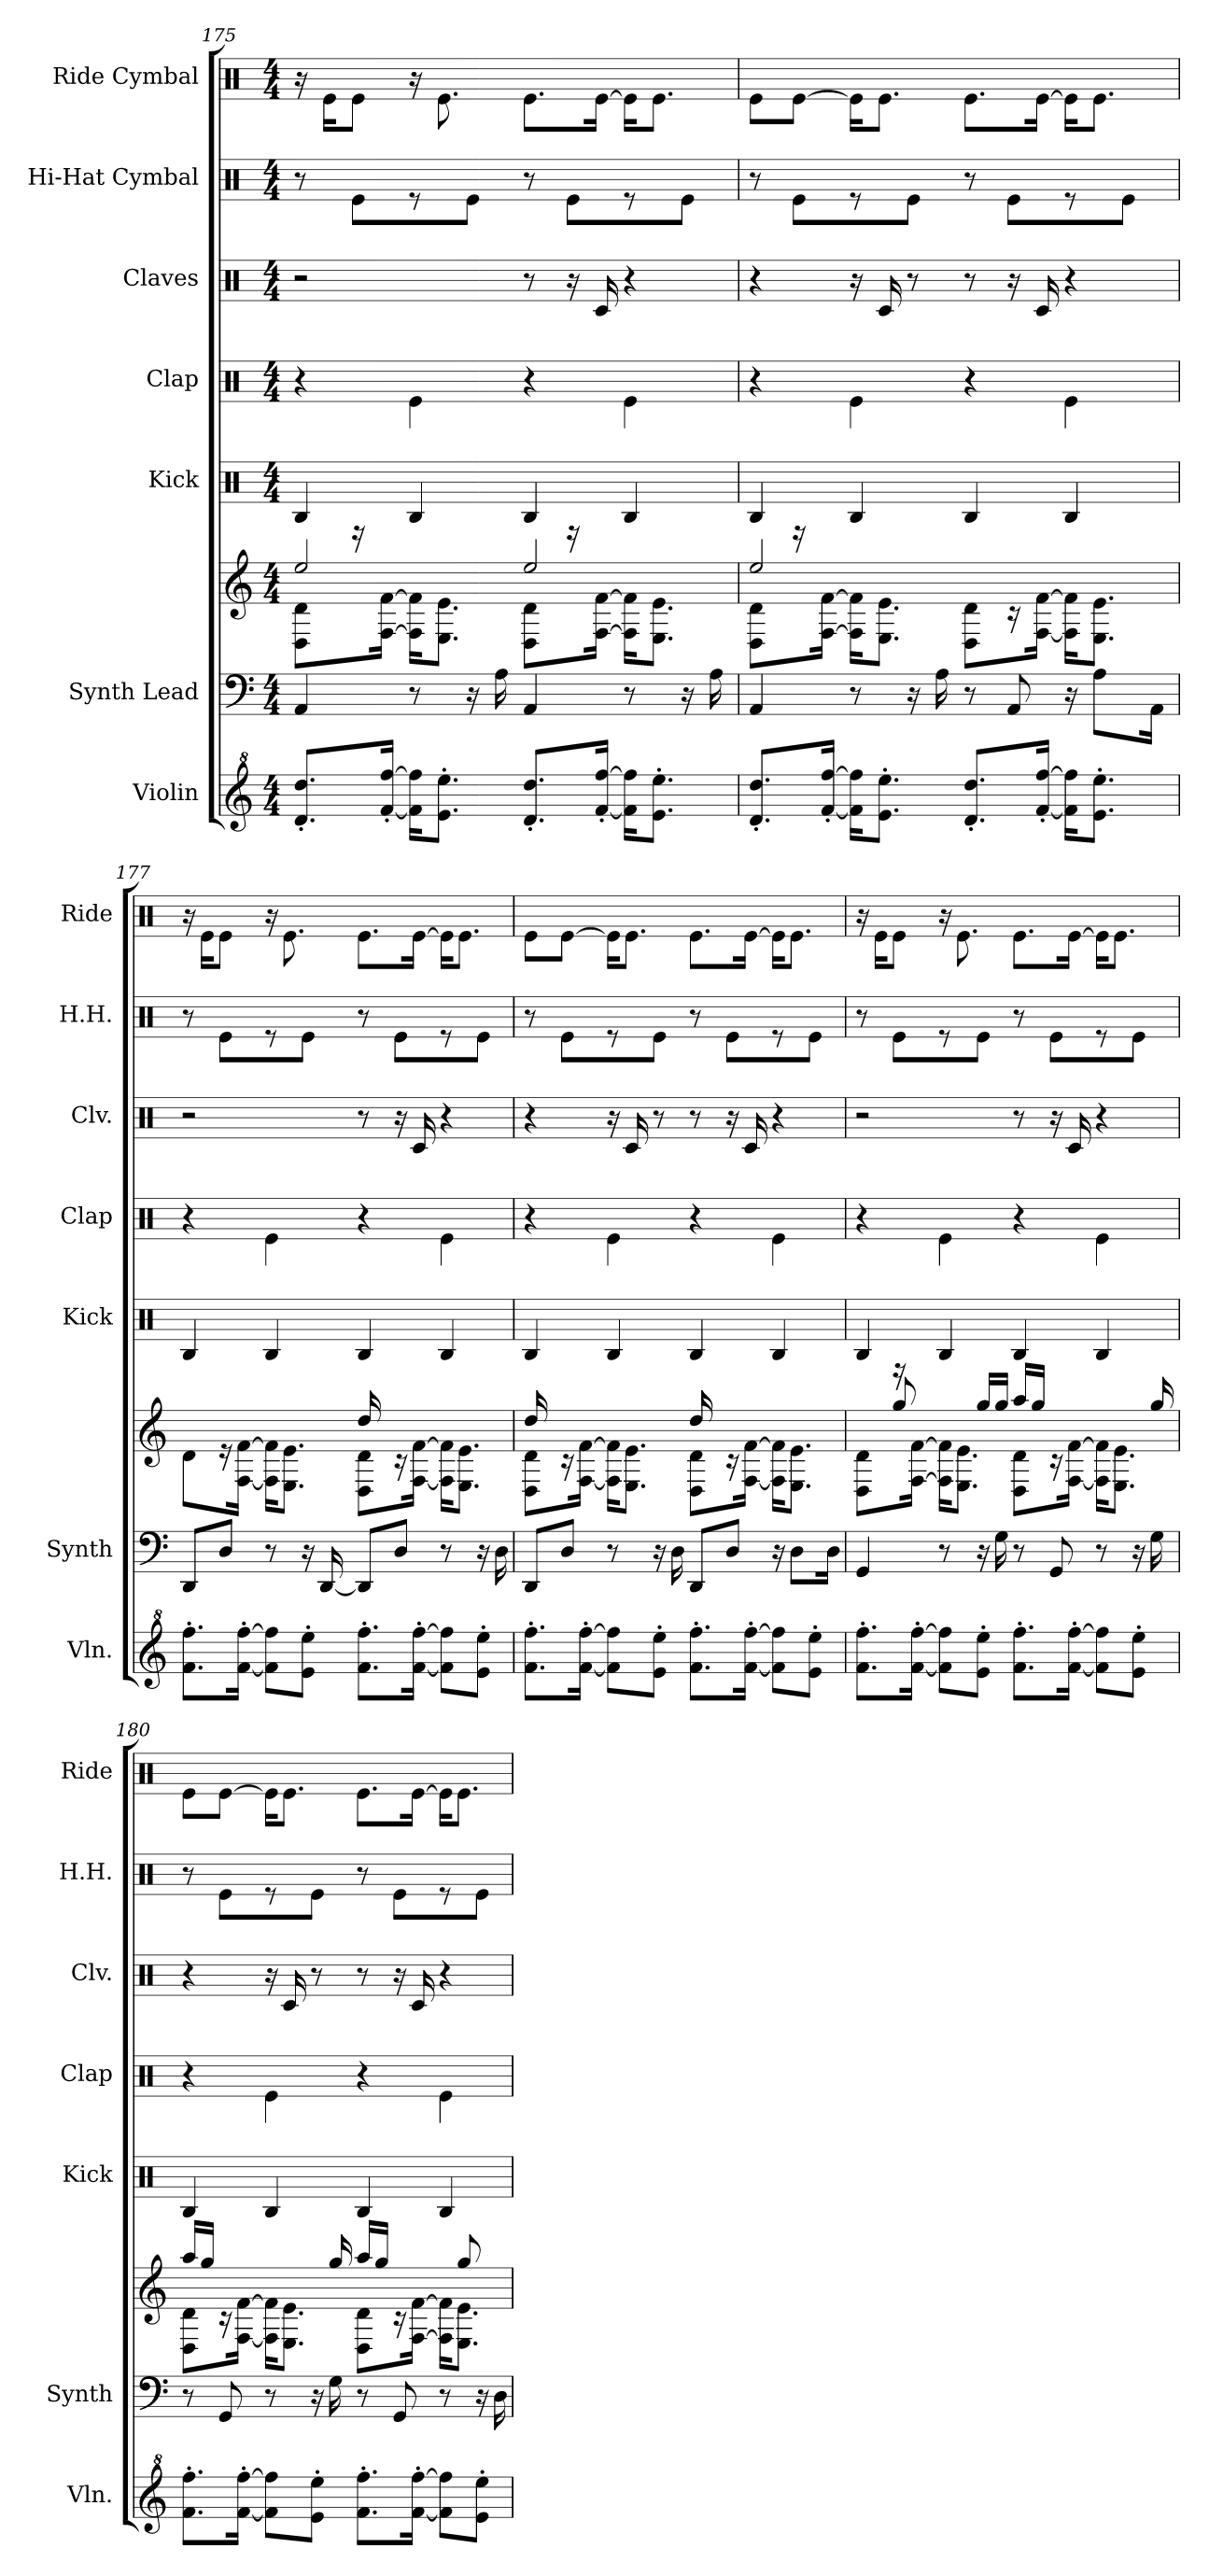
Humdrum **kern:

**kern	**kern	**kern	**kern	**kern	**kern	**kern	**kern
*part7	*part6	*part6	*part5	*part4	*part3	*part2	*part1
*staff8	*staff7	*staff6	*staff5	*staff4	*staff3	*staff2	*staff1
*I"Violin	*I"Synth Lead	*	*I"Kick	*I"Clap	*I"Claves	*I"Hi-Hat Cymbal	*I"Ride Cymbal
*I'Vln.	*I'Synth	*	*I'Kick	*I'Clap	*I'Clv.	*I'H.H.	*I'Ride
!!LO:LB:g=z
*clefG^2	*clefF4	*clefG2	*clefX	*clefX	*clefX	*clefX	*clefX
*k[]	*k[]	*k[]	*k[]	*k[]	*k[]	*k[]	*k[]
*a:	*a:	*a:	*a:	*a:	*a:	*a:	*a:
*M4/4	*M4/4	*M4/4	*M4/4	*M4/4	*M4/4	*M4/4	*M4/4
=175	=175	=175	=175	=175	=175	=175	=175
*	*	*^	*	*	*	*	*
8.dd/'< 8.ddd/'<L	4AA/	8D\ 8d\L	2ee/	4RB/	4r	2r	8r	16r
.	.	.	.	.	.	.	.	16Re\KL
.	.	16r	.	.	.	.	8Re\L	8Re\J
[16ff/'< [16fff/'<Jk	.	[<16F\ [<16f\Jk	.	.	.	.	.	.
16ff\] 16fff\]KL	8r	16F\] 16f\]KL	.	4RB/	4Re\	.	8r	16r
8.ee\'> 8.eee\'>J	.	8.E\ 8.e\J	.	.	.	.	.	8.Re\
.	16r	.	.	.	.	.	8Re\J	.
.	16A\	.	.	.	.	.	.	.
8.dd/'< 8.ddd/'<L	4AA/	8D\ 8d\L	2ee/	4RB/	4r	8r	8r	8.Re\L
.	.	16r	.	.	.	16r	8Re\L	.
[16ff/'< [16fff/'<Jk	.	[<16F\ [<16f\Jk	.	.	.	16Rc/	.	[16Re\Jk
16ff\] 16fff\]KL	8r	16F\] 16f\]KL	.	4RB/	4Re\	4r	8r	16Re\KL]
8.ee\'> 8.eee\'>J	.	8.E\ 8.e\J	.	.	.	.	.	8.Re\J
.	16r	.	.	.	.	.	8Re\J	.
.	16A\	.	.	.	.	.	.	.
=176	=176	=176	=176	=176	=176	=176	=176	=176
8.dd/'< 8.ddd/'<L	4AA/	8D\ 8d\L	2ee/	4RB/	4r	4r	8r	8Re\L
.	.	16r	.	.	.	.	8Re\L	[8Re\J
[16ff/'< [16fff/'<Jk	.	[<16F\ [<16f\Jk	.	.	.	.	.	.
16ff\] 16fff\]KL	8r	16F\] 16f\]KL	.	4RB/	4Re\	16r	8r	16Re\KL]
8.ee\'> 8.eee\'>J	.	8.E\ 8.e\J	.	.	.	16Rc/	.	8.Re\J
.	16r	.	.	.	.	8r	8Re\J	.
.	16A\	.	.	.	.	.	.	.
8.dd/'< 8.ddd/'<L	8r	8D\ 8d\L	2ryy	4RB/	4r	8r	8r	8.Re\L
.	8AA/	16r	.	.	.	16r	8Re\L	.
[16ff/'< [16fff/'<Jk	.	[<16F\ [<16f\Jk	.	.	.	16Rc/	.	[16Re\Jk
16ff\] 16fff\]KL	16r	16F\] 16f\]KL	.	4RB/	4Re\	4r	8r	16Re\KL]
8.ee\'> 8.eee\'>J	8A\L	8.E\ 8.e\J	.	.	.	.	.	8.Re\J
.	.	.	.	.	.	.	8Re\J	.
.	16AA\Jk	.	.	.	.	.	.	.
=177	=177	=177	=177	=177	=177	=177	=177	=177
8.ff\'> 8.fff\'>L	8DD/L	8d\L	2ryy	4RB/	4r	2r	8r	16r
.	.	.	.	.	.	.	.	16Re\KL
.	8D/J	16r	.	.	.	.	8Re\L	8Re\J
[16ff\'> [16fff\'>Jk	.	[<16F\ [<16f\Jk	.	.	.	.	.	.
8ff\] 8fff\]L	8r	16F\] 16f\]KL	.	4RB/	4Re\	.	8r	16r
.	.	8.E\ 8.e\J	.	.	.	.	.	8.Re\
8ee\'> 8eee\'>J	16r	.	.	.	.	.	8Re\J	.
.	[16DD/	.	.	.	.	.	.	.
8.ff\'> 8.fff\'>L	8DD/L]	8D\ 8d\L	16dd/	4RB/	4r	8r	8r	8.Re\L
.	.	.	16ryy	.	.	.	.	.
.	8D/J	16r	8ryy	.	.	16r	8Re\L	.
[16ff\'> [16fff\'>Jk	.	[<16F\ [<16f\Jk	.	.	.	16Rc/	.	[16Re\Jk
8ff\] 8fff\]L	8r	16F\] 16f\]KL	4ryy	4RB/	4Re\	4r	8r	16Re\KL]
.	.	8.E\ 8.e\J	.	.	.	.	.	8.Re\J
8ee\'> 8eee\'>J	16r	.	.	.	.	.	8Re\J	.
.	16D\	.	.	.	.	.	.	.
!!LO:PB:g=z
=178	=178	=178	=178	=178	=178	=178	=178	=178
8.ff\'> 8.fff\'>L	8DD/L	8D\ 8d\L	16dd/	4RB/	4r	4r	8r	8Re\L
.	.	.	16ryy	.	.	.	.	.
.	8D/J	16r	8ryy	.	.	.	8Re\L	[8Re\J
[16ff\'> [16fff\'>Jk	.	[<16F\ [<16f\Jk	.	.	.	.	.	.
8ff\] 8fff\]L	8r	16F\] 16f\]KL	4ryy	4RB/	4Re\	16r	8r	16Re\KL]
.	.	8.E\ 8.e\J	.	.	.	16Rc/	.	8.Re\J
8ee\'> 8eee\'>J	16r	.	.	.	.	8r	8Re\J	.
.	16D\	.	.	.	.	.	.	.
8.ff\'> 8.fff\'>L	8DD/L	8D\ 8d\L	16dd/	4RB/	4r	8r	8r	8.Re\L
.	.	.	16ryy	.	.	.	.	.
.	8D/J	16r	8ryy	.	.	16r	8Re\L	.
[16ff\'> [16fff\'>Jk	.	[<16F\ [<16f\Jk	.	.	.	16Rc/	.	[16Re\Jk
8ff\] 8fff\]L	16r	16F\] 16f\]KL	4ryy	4RB/	4Re\	4r	8r	16Re\KL]
.	8D\L	8.E\ 8.e\J	.	.	.	.	.	8.Re\J
8ee\'> 8eee\'>J	.	.	.	.	.	.	8Re\J	.
.	16D\Jk	.	.	.	.	.	.	.
=179	=179	=179	=179	=179	=179	=179	=179	=179
8.ff\'> 8.fff\'>L	4GG/	8D\ 8d\L	8ryy	4RB/	4r	2r	8r	16r
.	.	.	.	.	.	.	.	16Re\KL
.	.	16r	8gg/	.	.	.	8Re\L	8Re\J
[16ff\'> [16fff\'>Jk	.	[<16F\ [<16f\Jk	.	.	.	.	.	.
8ff\] 8fff\]L	8r	16F\] 16f\]KL	8ryy	4RB/	4Re\	.	8r	16r
.	.	8.E\ 8.e\J	.	.	.	.	.	8.Re\
8ee\'> 8eee\'>J	16r	.	16gg/LL	.	.	.	8Re\J	.
.	16G\	.	16gg/JJ	.	.	.	.	.
8.ff\'> 8.fff\'>L	8r	8D\ 8d\L	16aa/LL	4RB/	4r	8r	8r	8.Re\L
.	.	.	16gg/JJ	.	.	.	.	.
.	8GG/	16r	8ryy	.	.	16r	8Re\L	.
[16ff\'> [16fff\'>Jk	.	[<16F\ [<16f\Jk	.	.	.	16Rc/	.	[16Re\Jk
8ff\] 8fff\]L	8r	16F\] 16f\]KL	8ryy	4RB/	4Re\	4r	8r	16Re\KL]
.	.	8.E\ 8.e\J	.	.	.	.	.	8.Re\J
8ee\'> 8eee\'>J	16r	.	16ryy	.	.	.	8Re\J	.
.	16G\	.	16gg/	.	.	.	.	.
=180	=180	=180	=180	=180	=180	=180	=180	=180
8.ff\'> 8.fff\'>L	8r	8D\ 8d\L	16aa/LL	4RB/	4r	4r	8r	8Re\L
.	.	.	16gg/JJ	.	.	.	.	.
.	8GG/	16r	8ryy	.	.	.	8Re\L	[8Re\J
[16ff\'> [16fff\'>Jk	.	[<16F\ [<16f\Jk	.	.	.	.	.	.
8ff\] 8fff\]L	8r	16F\] 16f\]KL	8ryy	4RB/	4Re\	16r	8r	16Re\KL]
.	.	8.E\ 8.e\J	.	.	.	16Rc/	.	8.Re\J
8ee\'> 8eee\'>J	16r	.	16ryy	.	.	8r	8Re\J	.
.	16G\	.	16gg/	.	.	.	.	.
8.ff\'> 8.fff\'>L	8r	8D\ 8d\L	16aa/LL	4RB/	4r	8r	8r	8.Re\L
.	.	.	16gg/JJ	.	.	.	.	.
.	8GG/	16r	8ryy	.	.	16r	8Re\L	.
[16ff\'> [16fff\'>Jk	.	[<16F\ [<16f\Jk	.	.	.	16Rc/	.	[16Re\Jk
8ff\] 8fff\]L	8r	16F\] 16f\]KL	16ryy	4RB/	4Re\	4r	8r	16Re\KL]
.	.	8.E\ 8.e\J	8gg/	.	.	.	.	8.Re\J
8ee\'> 8eee\'>J	16r	.	.	.	.	.	8Re\J	.
.	16D\	.	16ryy	.	.	.	.	.
*	*	*v	*v	*	*	*	*	*
=	=	=	=	=	=	=	=
*-	*-	*-	*-	*-	*-	*-	*-
